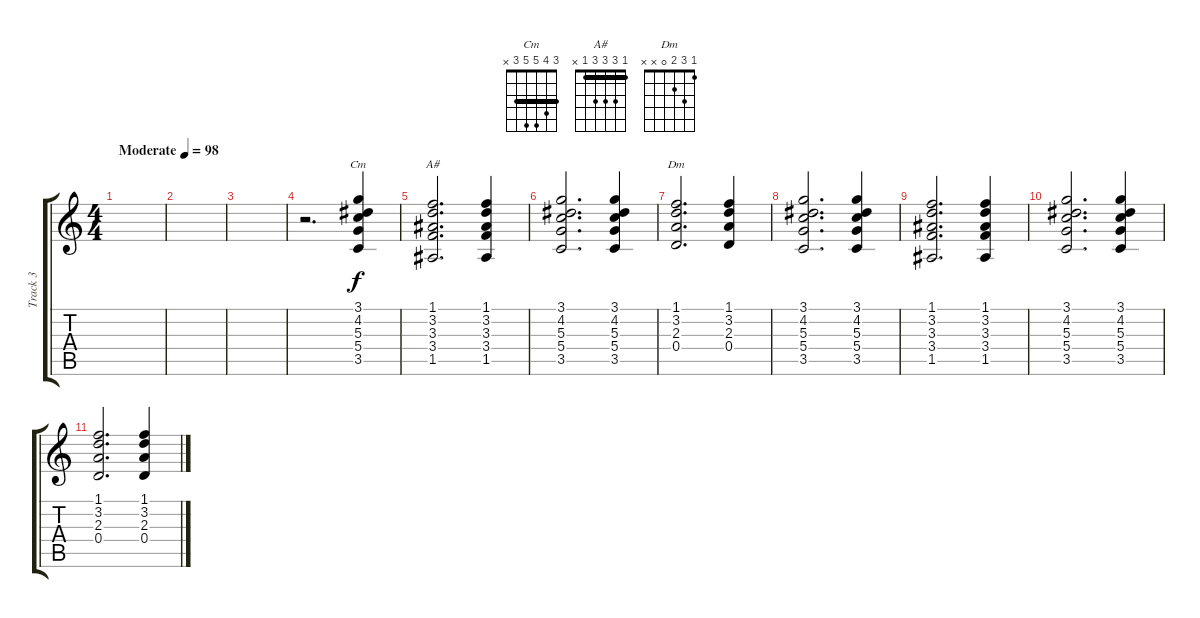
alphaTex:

\track ("Track 3" "Track 3") {instrument electricguitarclean}
\staff {score tabs}
\tuning (E4 B3 G3 D3 A2 E2) {hide}
\chord ("Cm" 3 4 5 5 3 x) {barre 3}
\chord ("A#" 1 3 3 3 1 x) {barre 1}
\chord ("Dm" 1 3 2 0 x x)
\ts (4 4)
\tempo (98 "Moderate")
\clef g2
\ks c
|
|
|
r.2{d} (3.1 4.2 5.3 5.4 3.5).4{ch "Cm"} |
(1.1 3.2 3.3 3.4 1.5).2{d ch "A#"} (1.1 3.2 3.3 3.4 1.5).4 |
(3.1 4.2 5.3 5.4 3.5).2{d} (3.1 4.2 5.3 5.4 3.5).4 |
(1.1 3.2 2.3 0.4).2{d ch "Dm"} (1.1 3.2 2.3 0.4).4 |
(3.1 4.2 5.3 5.4 3.5).2{d} (3.1 4.2 5.3 5.4 3.5).4 |
(1.1 3.2 3.3 3.4 1.5).2{d} (1.1 3.2 3.3 3.4 1.5).4 |
(3.1 4.2 5.3 5.4 3.5).2{d} (3.1 4.2 5.3 5.4 3.5).4 |
(1.1 3.2 2.3 0.4).2{d} (1.1 3.2 2.3 0.4).4
